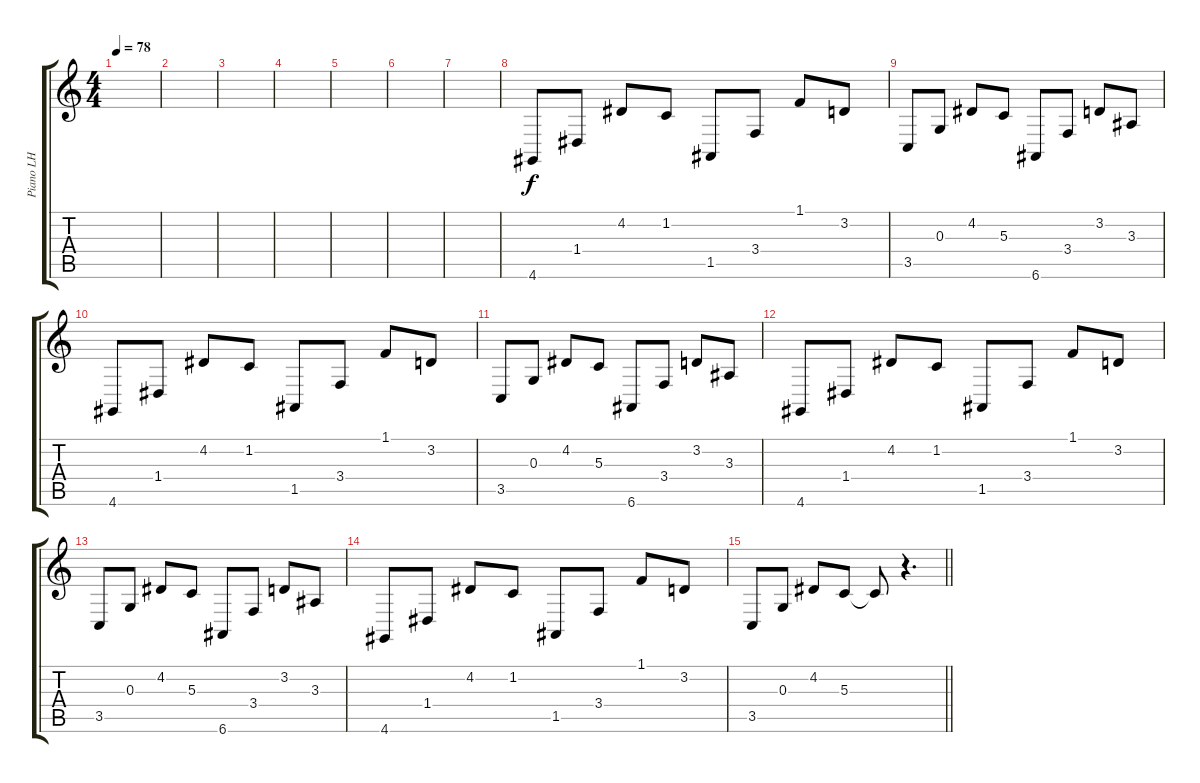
\track ("Piano LH" "Piano LH") {instrument acousticgrandpiano}
\staff {score tabs}
\tuning (E4 B3 G3 D3 A2 E2) {hide}
\ts (4 4)
\tempo 78
\clef g2
\ks c
|
|
|
|
|
|
|
4.6.8 1.4.8 4.2.8 1.2.8 1.5.8 3.4.8 1.1.8 3.2.8 |
3.5.8 0.3.8 4.2.8 5.3.8 6.6.8 3.4.8 3.2.8 3.3.8 |
4.6.8 1.4.8 4.2.8 1.2.8 1.5.8 3.4.8 1.1.8 3.2.8 |
3.5.8 0.3.8 4.2.8 5.3.8 6.6.8 3.4.8 3.2.8 3.3.8 |
4.6.8 1.4.8 4.2.8 1.2.8 1.5.8 3.4.8 1.1.8 3.2.8 |
3.5.8 0.3.8 4.2.8 5.3.8 6.6.8 3.4.8 3.2.8 3.3.8 |
4.6.8 1.4.8 4.2.8 1.2.8 1.5.8 3.4.8 1.1.8 3.2.8 |
\barLineRight lightlight
3.5.8 0.3.8 4.2.8 5.3.8 5.3{t}.8{volume 4} r.4{d}
